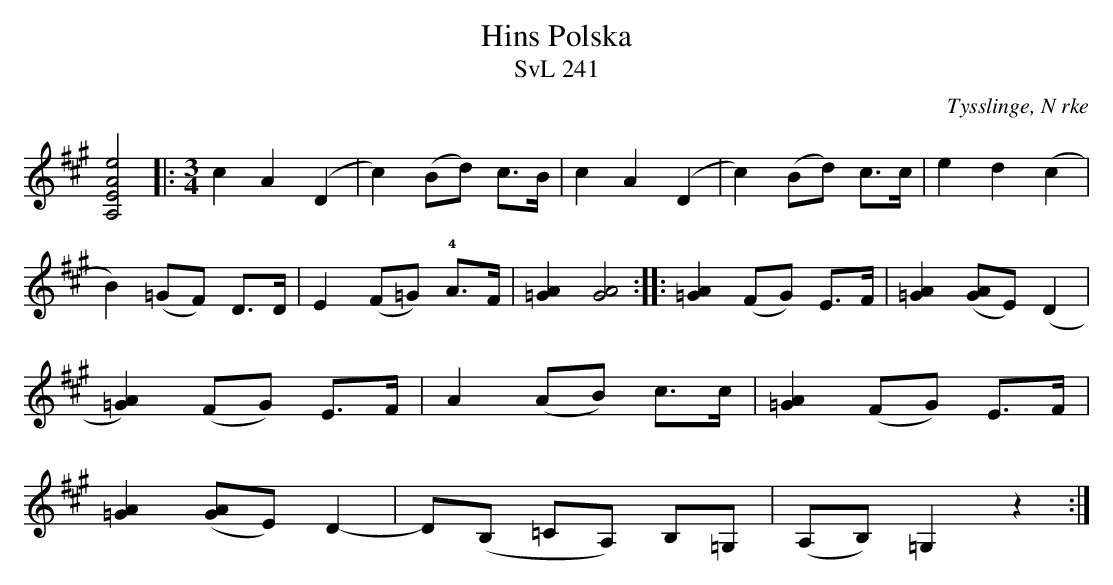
X:1
T:Hins Polska
T:SvL 241
M:none
L:1/8
O:Tysslinge, N rke
K:A
[A,4E4A4e4]  |: [M:3/4]c2 A2 (D2 | c2) (Bd) c>B | c2 A2 (D2 | c2) (Bd) c>c | e2 d2 (c2 |
B2) (=GF) D>D | E2 (F=G) !4!A>F | [=G2A2] [G4A4]  :: [=G2A2] (FG) E>F | [=G2A2] ([GA]E) (D2 |
[=G2A2]) (FG) E>F | A2 (AB) c>c | [=G2A2] (FG) E>F |
[=G2A2] ([GA]E) D2- | D(B, =CA,) B,=G, | (A,B,) =G,2 z2 :|
